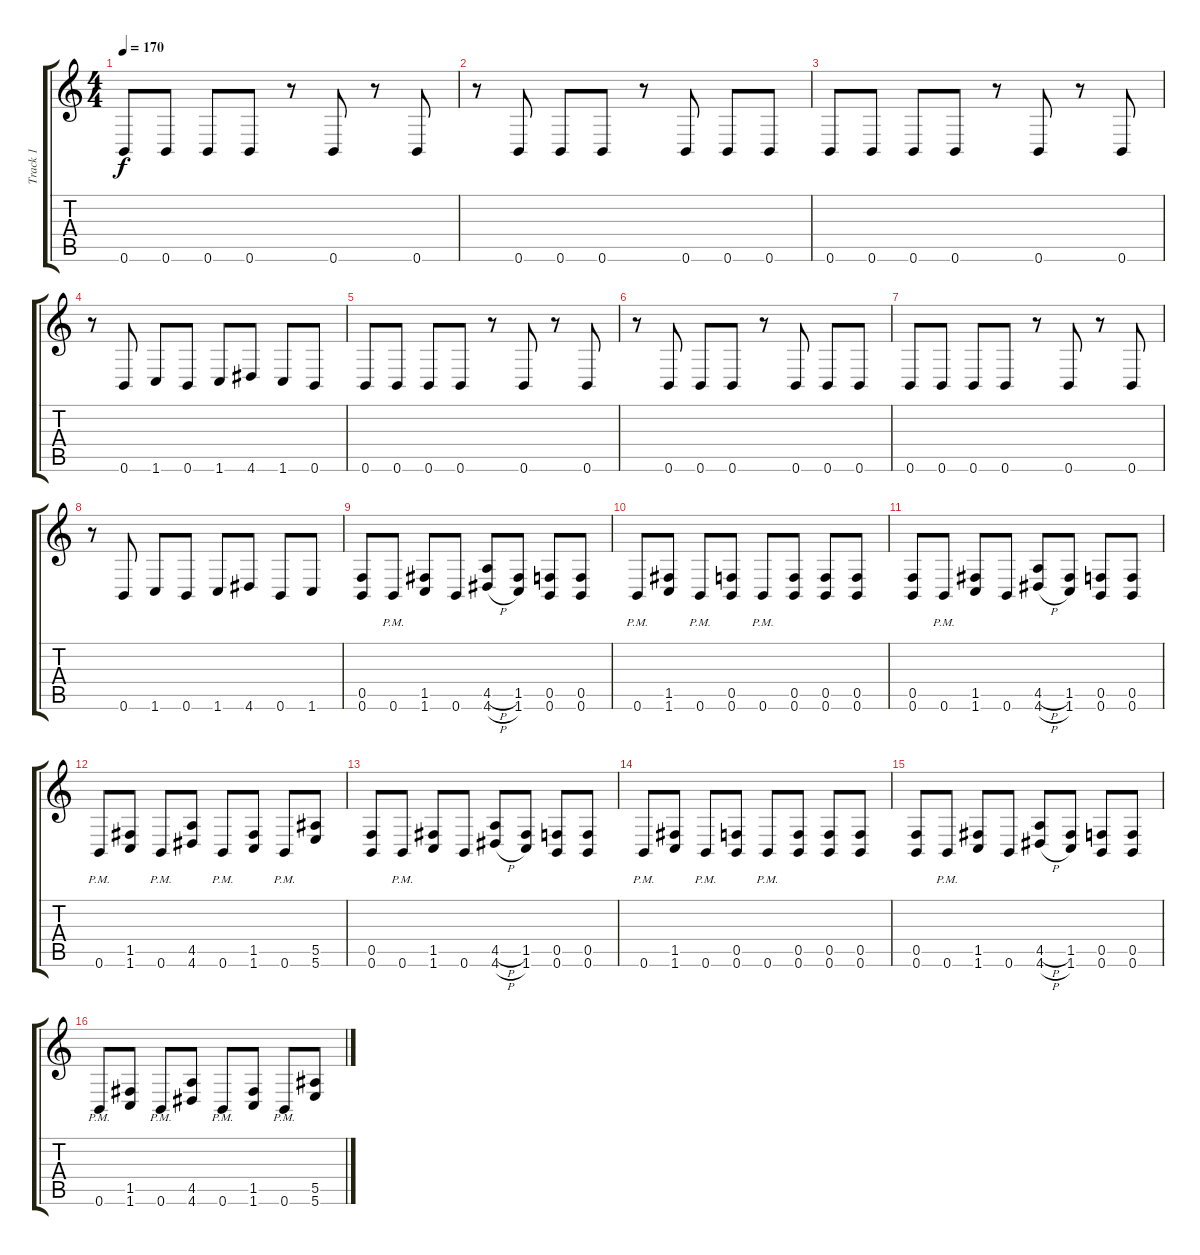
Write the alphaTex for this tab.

\track ("Track 1" "Track 1") {instrument distortionguitar}
\staff {score tabs}
\tuning (C4 G3 Eb3 Bb2 F2 B1) {hide}
\ts (4 4)
\tempo 170
\clef g2
\ks c
0.6.8{dy f} 0.6.8 0.6.8 0.6.8 r.8 0.6.8 r.8 0.6.8 |
r.8 0.6.8 0.6.8 0.6.8 r.8 0.6.8 0.6.8 0.6.8 |
0.6.8 0.6.8 0.6.8 0.6.8 r.8 0.6.8 r.8 0.6.8 |
r.8 0.6.8 1.6.8 0.6.8 1.6.8 4.6.8 1.6.8 0.6.8 |
0.6.8 0.6.8 0.6.8 0.6.8 r.8 0.6.8 r.8 0.6.8 |
r.8 0.6.8 0.6.8 0.6.8 r.8 0.6.8 0.6.8 0.6.8 |
0.6.8 0.6.8 0.6.8 0.6.8 r.8 0.6.8 r.8 0.6.8 |
r.8 0.6.8 1.6.8 0.6.8 1.6.8 4.6.8 0.6.8 1.6.8 |
(0.5 0.6).8{volume 13 balance 0} 0.6{pm}.8 (1.5 1.6).8 0.6.8 (4.5{h} 4.6{h}).8 (1.5 1.6).8 (0.5 0.6).8 (0.5 0.6).8 |
0.6{pm}.8 (1.5 1.6).8 0.6{pm}.8 (0.5 0.6).8 0.6{pm}.8 (0.5 0.6).8 (0.5 0.6).8 (0.5 0.6).8 |
(0.5 0.6).8 0.6{pm}.8 (1.5 1.6).8 0.6.8 (4.5{h} 4.6{h}).8 (1.5 1.6).8 (0.5 0.6).8 (0.5 0.6).8 |
0.6{pm}.8 (1.5 1.6).8 0.6{pm}.8 (4.5 4.6).8 0.6{pm}.8 (1.5 1.6).8 0.6{pm}.8 (5.5 5.6).8 |
(0.5 0.6).8{volume 16 balance 0} 0.6{pm}.8 (1.5 1.6).8 0.6.8 (4.5{h} 4.6{h}).8 (1.5 1.6).8 (0.5 0.6).8 (0.5 0.6).8 |
0.6{pm}.8 (1.5 1.6).8 0.6{pm}.8 (0.5 0.6).8 0.6{pm}.8 (0.5 0.6).8 (0.5 0.6).8 (0.5 0.6).8 |
(0.5 0.6).8 0.6{pm}.8 (1.5 1.6).8 0.6.8 (4.5{h} 4.6{h}).8 (1.5 1.6).8 (0.5 0.6).8 (0.5 0.6).8 |
0.6{pm}.8 (1.5 1.6).8 0.6{pm}.8 (4.5 4.6).8 0.6{pm}.8 (1.5 1.6).8 0.6{pm}.8 (5.5 5.6).8
